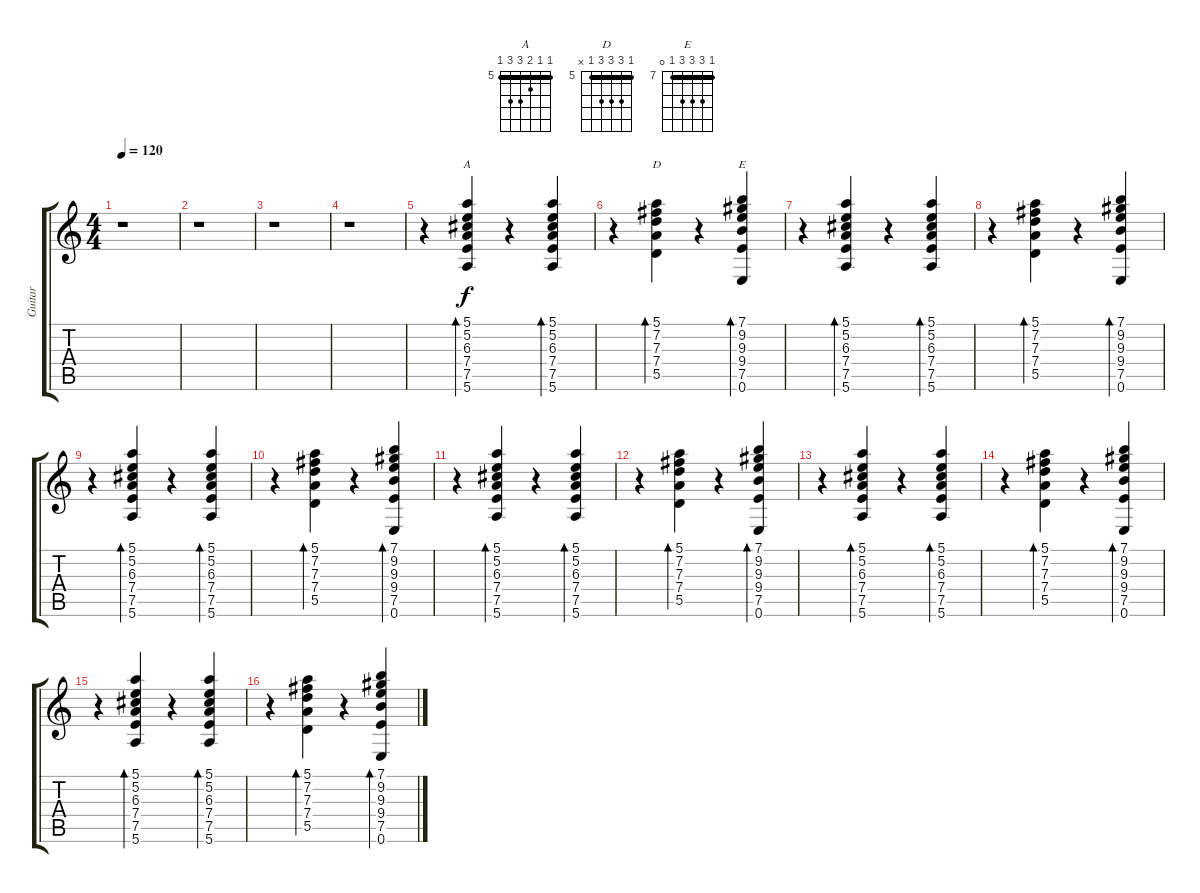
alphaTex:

\track ("Guitar" "Guitar") {instrument acousticguitarsteel}
\staff {score tabs}
\tuning (E4 B3 G3 D3 A2 E2) {hide}
\chord ("A" 5 5 6 7 7 5) {firstfret 5 barre 5}
\chord ("D" 5 7 7 7 5 x) {firstfret 5 barre 5}
\chord ("E" 7 9 9 9 7 0) {firstfret 7 barre 7}
\ts (4 4)
\tempo 120
\clef g2
\ks c
r.1{dy f instrument acousticguitarsteel} |
r.1 |
r.1 |
r.1 |
r.4 (5.1 5.2 6.3 7.4 7.5 5.6).4{bd 60 ch "A"} r.4 (5.1 5.2 6.3 7.4 7.5 5.6).4{bd 60} |
r.4 (5.1 7.2 7.3 7.4 5.5).4{bd 60 ch "D"} r.4 (7.1 9.2 9.3 9.4 7.5 0.6).4{bd 60 ch "E"} |
r.4 (5.1 5.2 6.3 7.4 7.5 5.6).4{bd 60} r.4 (5.1 5.2 6.3 7.4 7.5 5.6).4{bd 60} |
r.4 (5.1 7.2 7.3 7.4 5.5).4{bd 60} r.4 (7.1 9.2 9.3 9.4 7.5 0.6).4{bd 60} |
r.4 (5.1 5.2 6.3 7.4 7.5 5.6).4{bd 60} r.4 (5.1 5.2 6.3 7.4 7.5 5.6).4{bd 60} |
r.4 (5.1 7.2 7.3 7.4 5.5).4{bd 60} r.4 (7.1 9.2 9.3 9.4 7.5 0.6).4{bd 60} |
r.4 (5.1 5.2 6.3 7.4 7.5 5.6).4{bd 60} r.4 (5.1 5.2 6.3 7.4 7.5 5.6).4{bd 60} |
r.4 (5.1 7.2 7.3 7.4 5.5).4{bd 60} r.4 (7.1 9.2 9.3 9.4 7.5 0.6).4{bd 60} |
r.4 (5.1 5.2 6.3 7.4 7.5 5.6).4{bd 60} r.4 (5.1 5.2 6.3 7.4 7.5 5.6).4{bd 60} |
r.4 (5.1 7.2 7.3 7.4 5.5).4{bd 60} r.4 (7.1 9.2 9.3 9.4 7.5 0.6).4{bd 60} |
r.4 (5.1 5.2 6.3 7.4 7.5 5.6).4{bd 60} r.4 (5.1 5.2 6.3 7.4 7.5 5.6).4{bd 60} |
r.4 (5.1 7.2 7.3 7.4 5.5).4{bd 60} r.4 (7.1 9.2 9.3 9.4 7.5 0.6).4{bd 60}
